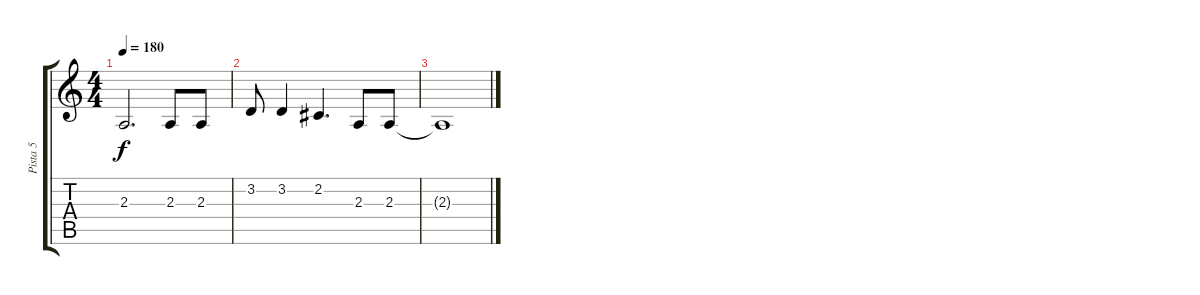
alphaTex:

\track ("Pista 5" "Pista 5") {instrument electricgrandpiano}
\staff {score tabs}
\tuning (E4 B3 G3 D3 A2 E2) {hide}
\ts (4 4)
\tempo 180
\clef g2
\ks c
2.3.2{d dy f} 2.3.8 2.3.8 |
3.2.8 3.2.4 2.2.4{d} 2.3.8 2.3.8 |
2.3{t}.1
